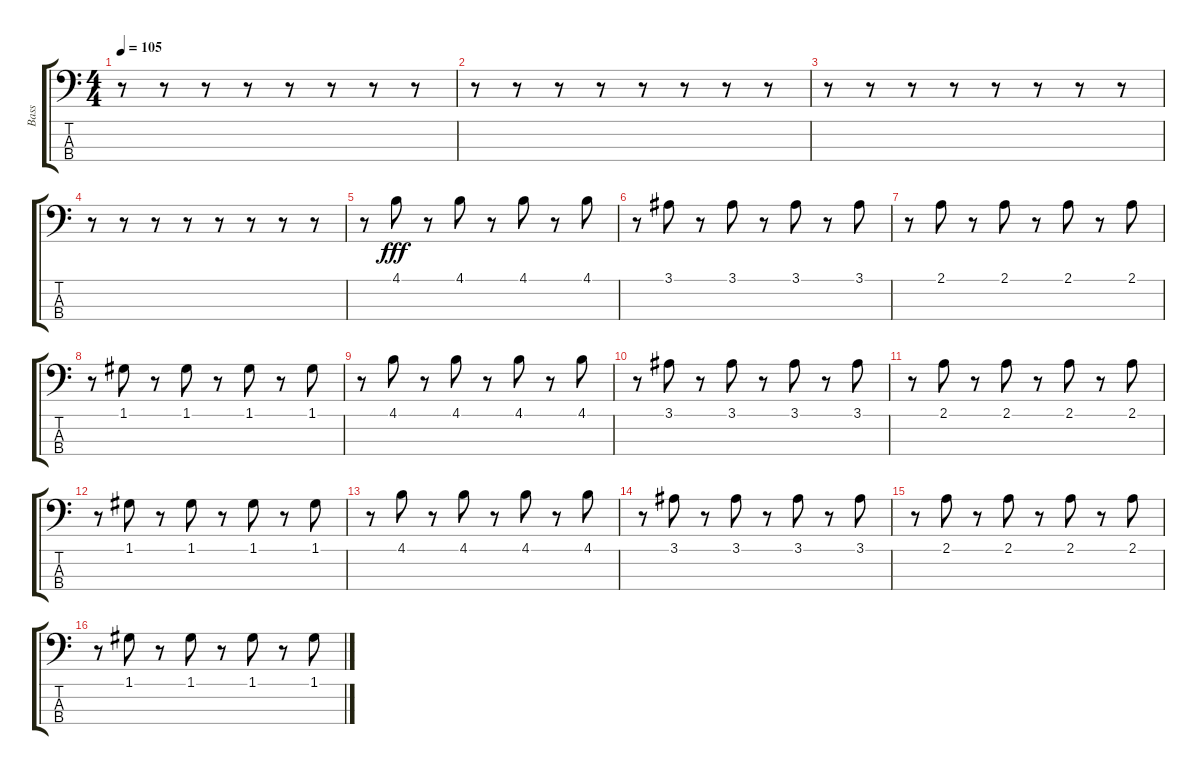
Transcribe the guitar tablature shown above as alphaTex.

\track ("Bass" "Bass") {instrument electricbasspick}
\staff {score tabs}
\tuning (G2 D2 A1 E1) {hide}
\ts (4 4)
\tempo 105
\clef f4
\ks c
r.8{dy fff} r.8 r.8 r.8 r.8 r.8 r.8 r.8 |
r.8 r.8 r.8 r.8 r.8 r.8 r.8 r.8 |
r.8 r.8 r.8 r.8 r.8 r.8 r.8 r.8 |
r.8 r.8 r.8 r.8 r.8 r.8 r.8 r.8 |
r.8 4.1.8 r.8 4.1.8 r.8 4.1.8 r.8 4.1.8 |
r.8 3.1.8 r.8 3.1.8 r.8 3.1.8 r.8 3.1.8 |
r.8 2.1.8 r.8 2.1.8 r.8 2.1.8 r.8 2.1.8 |
r.8 1.1.8 r.8 1.1.8 r.8 1.1.8 r.8 1.1.8 |
r.8 4.1.8 r.8 4.1.8 r.8 4.1.8 r.8 4.1.8 |
r.8 3.1.8 r.8 3.1.8 r.8 3.1.8 r.8 3.1.8 |
r.8 2.1.8 r.8 2.1.8 r.8 2.1.8 r.8 2.1.8 |
r.8 1.1.8 r.8 1.1.8 r.8 1.1.8 r.8 1.1.8 |
r.8 4.1.8 r.8 4.1.8 r.8 4.1.8 r.8 4.1.8 |
r.8 3.1.8 r.8 3.1.8 r.8 3.1.8 r.8 3.1.8 |
r.8 2.1.8 r.8 2.1.8 r.8 2.1.8 r.8 2.1.8 |
r.8 1.1.8 r.8 1.1.8 r.8 1.1.8 r.8 1.1.8
